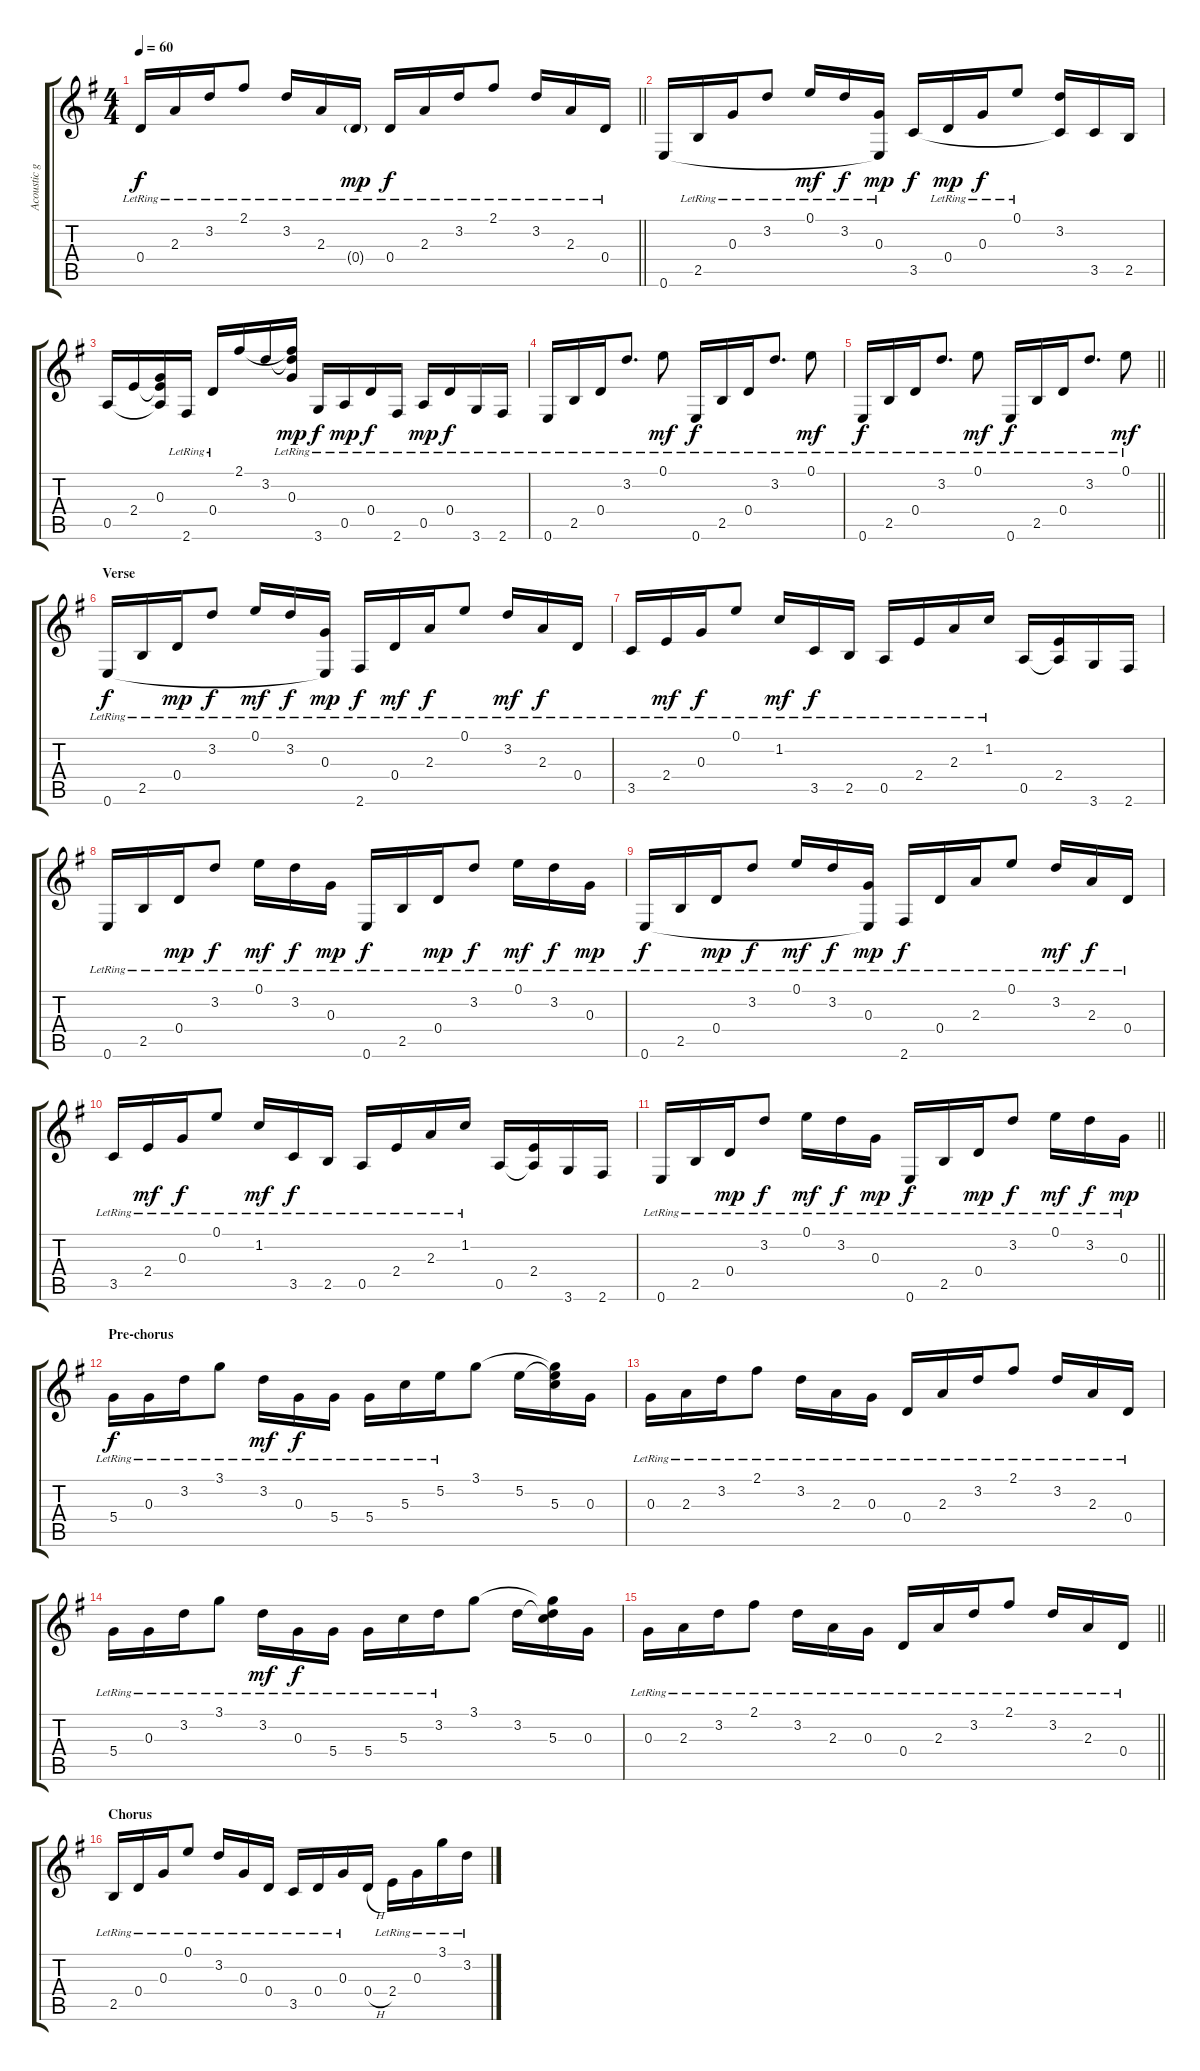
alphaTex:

\track ("Acoustic gtr." "Acoustic g") {instrument acousticguitarsteel}
\staff {score tabs}
\tuning (E4 B3 G3 D3 A2 E2) {hide}
\ts (4 4)
\tempo 60
\clef g2
\barLineRight lightlight
\ks eminor
0.4{lr}.16{dy f} 2.3{lr}.16 3.2{lr}.16 2.1{lr}.8 3.2{lr}.16 2.3{lr}.16 0.4{g lr}.16{dy mp} 0.4{lr}.16{dy f} 2.3{lr}.16 3.2{lr}.16 2.1{lr}.8 3.2{lr}.16 2.3{lr}.16 0.4{lr}.16 |
\section ("" "")
0.6.16 2.5{lr}.16 0.3{lr}.16 3.2{lr}.8 0.1{lr}.16{dy mf} 3.2{lr}.16{dy f} (0.3{lr} 0.6{t}).16{dy mp} 3.5.16{dy f} 0.4{lr}.16{dy mp} 0.3{lr}.16{dy f} 0.1{lr}.8 (3.2 3.5{t}).16 3.5.16 2.5.16 |
0.5.16 2.4.16 (0.3 2.4{t} 0.5{t}).16 2.6{lr}.16 0.4{lr}.16 2.1.16 3.2.16 (2.1{t} 3.2{t} 0.3{lr}).16{dy mp} 3.6{lr}.16{dy f} 0.5{lr}.16{dy mp} 0.4{lr}.16{dy f} 2.6{lr}.16 0.5{lr}.16{dy mp} 0.4{lr}.16{dy f} 3.6{lr}.16 2.6{lr}.16 |
0.6{lr}.16 2.5{lr}.16 0.4{lr}.16 3.2{lr}.8{d} 0.1{lr}.8{dy mf} 0.6{lr}.16{dy f} 2.5{lr}.16 0.4{lr}.16 3.2{lr}.8{d} 0.1{lr}.8{dy mf} |
\barLineRight lightlight
0.6{lr}.16{dy f} 2.5{lr}.16 0.4{lr}.16 3.2{lr}.8{d} 0.1{lr}.8{dy mf} 0.6{lr}.16{dy f} 2.5{lr}.16 0.4{lr}.16 3.2{lr}.8{d} 0.1{lr}.8{dy mf} |
\section ("" "Verse")
0.6{lr}.16{dy f} 2.5{lr}.16 0.4{lr}.16{dy mp} 3.2{lr}.8{dy f} 0.1{lr}.16{dy mf} 3.2{lr}.16{dy f} (0.3{lr} 0.6{t}).16{dy mp} 2.6{lr}.16{dy f} 0.4{lr}.16{dy mf} 2.3{lr}.16{dy f} 0.1{lr}.8 3.2{lr}.16{dy mf} 2.3{lr}.16{dy f} 0.4{lr}.16 |
3.5{lr}.16 2.4{lr}.16{dy mf} 0.3{lr}.16{dy f} 0.1{lr}.8 1.2{lr}.16{dy mf} 3.5{lr}.16{dy f} 2.5{lr}.16 0.5{lr}.16 2.4{lr}.16 2.3{lr}.16 1.2{lr}.16 0.5.16 (2.4 0.5{t}).16 3.6.16 2.6.16 |
0.6{lr}.16 2.5{lr}.16 0.4{lr}.16{dy mp} 3.2{lr}.8{dy f} 0.1{lr}.16{dy mf} 3.2{lr}.16{dy f} 0.3{lr}.16{dy mp} 0.6{lr}.16{dy f} 2.5{lr}.16 0.4{lr}.16{dy mp} 3.2{lr}.8{dy f} 0.1{lr}.16{dy mf} 3.2{lr}.16{dy f} 0.3{lr}.16{dy mp} |
0.6{lr}.16{dy f} 2.5{lr}.16 0.4{lr}.16{dy mp} 3.2{lr}.8{dy f} 0.1{lr}.16{dy mf} 3.2{lr}.16{dy f} (0.3{lr} 0.6{t}).16{dy mp} 2.6{lr}.16{dy f} 0.4{lr}.16 2.3{lr}.16 0.1{lr}.8 3.2{lr}.16{dy mf} 2.3{lr}.16{dy f} 0.4{lr}.16 |
3.5{lr}.16 2.4{lr}.16{dy mf} 0.3{lr}.16{dy f} 0.1{lr}.8 1.2{lr}.16{dy mf} 3.5{lr}.16{dy f} 2.5{lr}.16 0.5{lr}.16 2.4{lr}.16 2.3{lr}.16 1.2{lr}.16 0.5.16 (2.4 0.5{t}).16 3.6.16 2.6.16 |
\barLineRight lightlight
0.6{lr}.16 2.5{lr}.16 0.4{lr}.16{dy mp} 3.2{lr}.8{dy f} 0.1{lr}.16{dy mf} 3.2{lr}.16{dy f} 0.3{lr}.16{dy mp} 0.6{lr}.16{dy f} 2.5{lr}.16 0.4{lr}.16{dy mp} 3.2{lr}.8{dy f} 0.1{lr}.16{dy mf} 3.2{lr}.16{dy f} 0.3{lr}.16{dy mp} |
\section ("" "Pre-chorus")
5.4{lr}.16{dy f} 0.3{lr}.16 3.2{lr}.16 3.1{lr}.8 3.2{lr}.16{dy mf} 0.3{lr}.16{dy f} 5.4{lr}.16 5.4{lr}.16 5.3{lr}.16 5.2{lr}.16 3.1.8 5.2.16 (3.1{t} 5.2{t} 5.3).16 0.3.16 |
0.3{lr}.16 2.3{lr}.16 3.2{lr}.16 2.1{lr}.8 3.2{lr}.16 2.3{lr}.16 0.3{lr}.16 0.4{lr}.16 2.3{lr}.16 3.2{lr}.16 2.1{lr}.8 3.2{lr}.16 2.3{lr}.16 0.4{lr}.16 |
5.4{lr}.16 0.3{lr}.16 3.2{lr}.16 3.1{lr}.8 3.2{lr}.16{dy mf} 0.3{lr}.16{dy f} 5.4{lr}.16 5.4{lr}.16 5.3{lr}.16 3.2{lr}.16 3.1.8 3.2.16 (3.1{t} 3.2{t} 5.3).16 0.3.16 |
\barLineRight lightlight
0.3{lr}.16 2.3{lr}.16 3.2{lr}.16 2.1{lr}.8 3.2{lr}.16 2.3{lr}.16 0.3{lr}.16 0.4{lr}.16 2.3{lr}.16 3.2{lr}.16 2.1{lr}.8 3.2{lr}.16 2.3{lr}.16 0.4{lr}.16 |
\section ("" "Chorus")
2.5{lr}.16 0.4{lr}.16 0.3{lr}.16 0.1{lr}.8 3.2{lr}.16 0.3{lr}.16 0.4{lr}.16 3.5{lr}.16 0.4{lr}.16 0.3{lr}.16 0.4{h}.16 2.4{lr}.16 0.3{lr}.16 3.1{lr}.16 3.2{lr}.16
